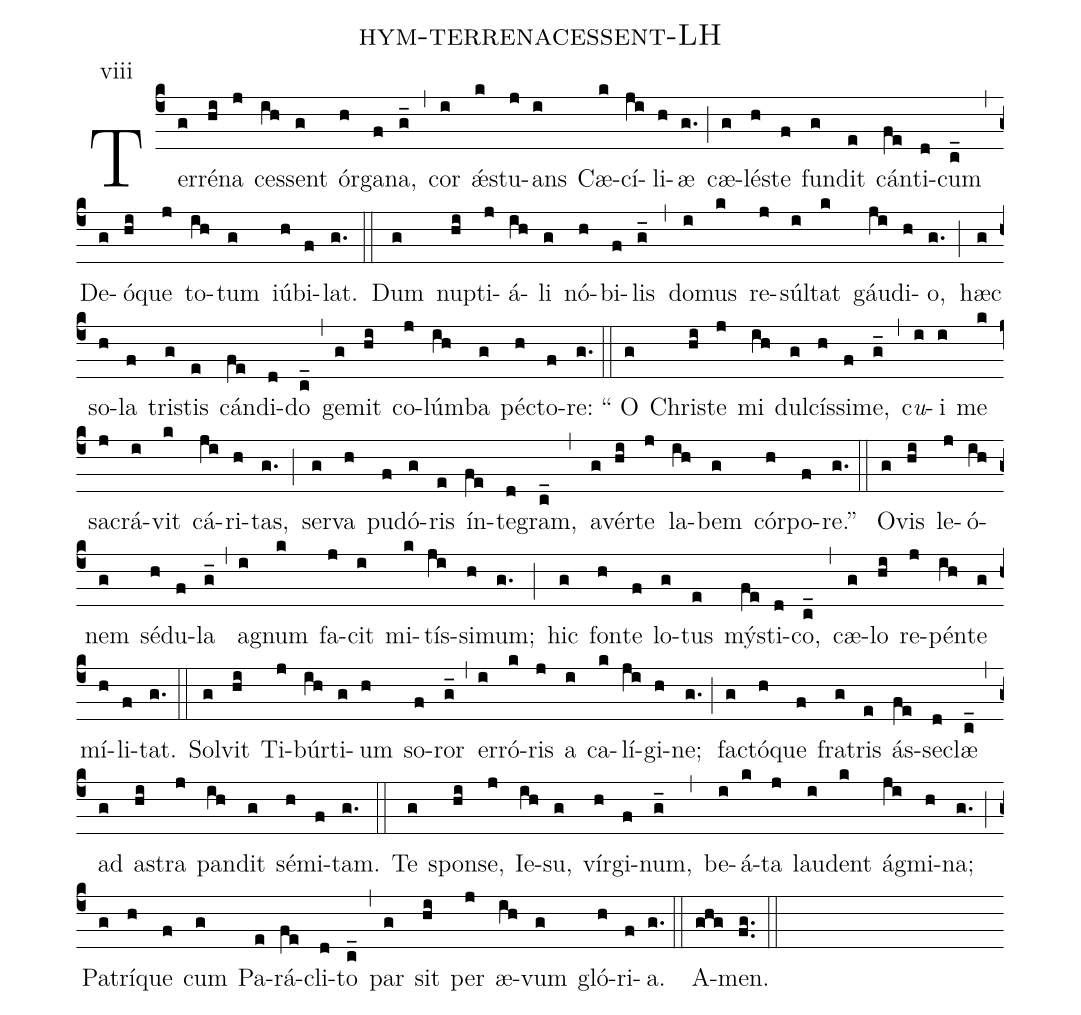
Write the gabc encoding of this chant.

name: hym-terrenacessent-LH;
annotation: viii;
%%
(c4)Ter(g)ré(hi)na(j) ces(ih)sent(g) ór(h)ga(f)na,(g_) (,)
cor(i) ǽ(k)stu(j)ans(i) Cæ(k)cí(ji)li(h)æ(g.) (;)
cæ(g)lé(h)ste(f) fun(g)dit(e) cán(fe)ti(d)cum(c_) (,)
De(g)ó(hi)que(j) to(ih)tum(g) iú(h)bi(f)lat.(g.) (::)
Dum(g) nup(hi)ti(j)á(ih)li(g) nó(h)bi(f)lis(g_) (,)
do(i)mus(k) re(j)súl(i)tat(k) gáu(ji)di(h)o,(g.) (;)
hæc(g) so(h)la(f) tri(g)stis(e) cán(fe)di(d)do(c_) (,)
ge(g)mit(hi) co(j)lúm(ih)ba(g) pé(h)cto(f)re:(g.)
“(::)O(g) Chri(hi)ste(j) mi(ih) dul(g)cís(h)si(f)me,(g_) (,)
c<i>u</i>(i)i(i) me(k) sa(j)crá(i)vit(k) cá(ji)ri(h)tas,(g.) (;)
ser(g)va(h) pu(f)dó(g)ris(e) ín(fe)te(d)gram,(c_) (,)
a(g)vér(hi)te(j) la(ih)bem(g) cór(h)po(f)re.”(g.) (::)
O(g)vis(hi) le(j)ó(ih)nem(g) sé(h)du(f)la(g_) (,)
a(i)gnum(k) fa(j)cit(i) mi(k)tís(ji)si(h)mum;(g.) (;)
hic(g) fon(h)te(f) lo(g)tus(e) mý(fe)sti(d)co,(c_) (,)
cæ(g)lo(hi) re(j)pén(ih)te(g) mí(h)li(f)tat.(g.) (::)
Sol(g)vit(hi) Ti(j)búr(ih)ti(g)um(h) so(f)ror(g_) (,)
er(i)ró(k)ris(j) a(i) ca(k)lí(ji)gi(h)ne;(g.) (;)
fa(g)ctó(h)que(f) fra(g)tris(e) ás(fe)se(d)clæ(c_) (,)
ad(g) a(hi)stra(j) pan(ih)dit(g) sé(h)mi(f)tam.(g.) (::)
Te(g) spon(hi)se,(j) Ie(ih)su,(g) vír(h)gi(f)num,(g_) (,)
be(i)á(k)ta(j) lau(i)dent(k) ág(ji)mi(h)na;(g.) (;)
Pa(g)trí(h)que(f) cum(g) Pa(e)rá(fe)cli(d)to(c_) (,)
par(g) sit(hi) per(j) æ(ih)vum(g) gló(h)ri(f)a.(g.) (::)
A(ghg)men.(fg..) (::)
